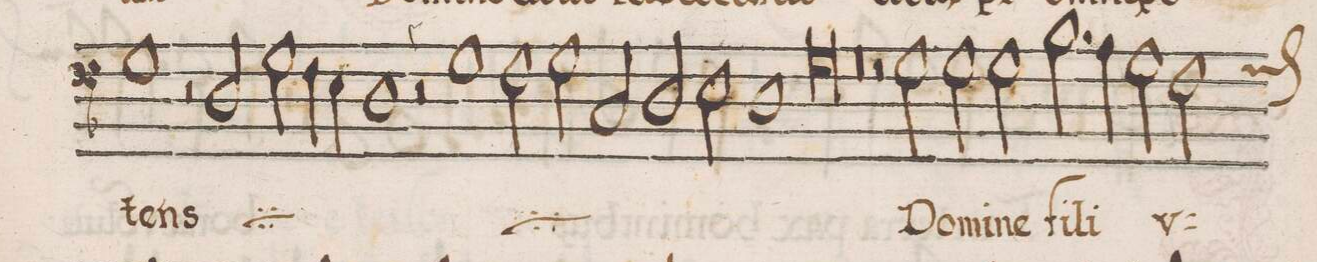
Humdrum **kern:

**kern	**text
*I"BASSVS	*
*clefF4	*
*k[b-]	*
*met(C)	*
*M2/1	*
1G\	-tens
=34-	=34-
2r	.
*	*ij
2D/	om-
2G\	-ni-
4F\	-po-
4Eny\	.
=35-	=35-
1D\	-tens
2r	.
1G\	de-
=36-	=36-
2F\	-us
2G\	p(a-
2C/	-te)r
=37-	=37-
2D/	om-
2E\	-ni-
1D\	-po-
=38-	=38-
0G\	-tens./
*	*Xij
=39-	=39-
0r	.
=40-	=40-
2r	.
2G\	Do-
2G\	-mi-
2G\	-ne
=41-	=41-
2.B-\	fi-
4A\	-li
2G\	v-
*custos:G	*
2F\	.
=42-	=42-
*-	*-
